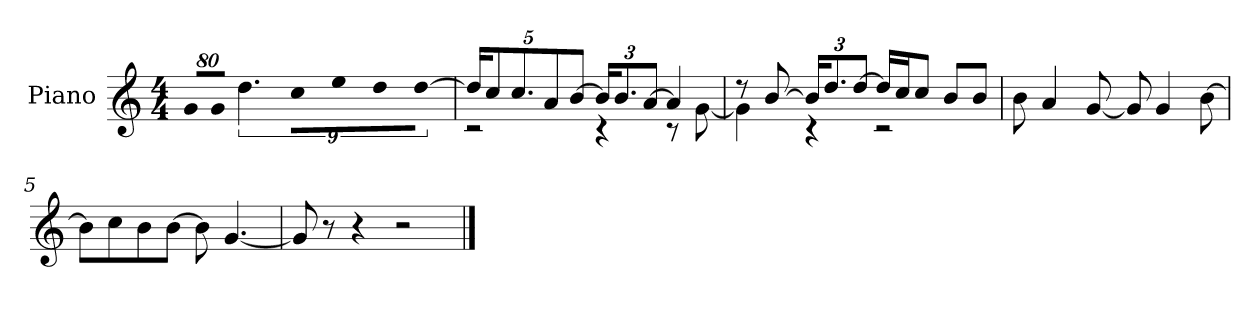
**kern
*part1
*staff1
*I"Piano
*I'P-no
*clefG2
*k[]
*M4/4
*MM90
=1
!LO:N:vis=8
640%71g/L
!LO:N:vis=8
640%71g/J
9%2.dd\
!LO:N:vis=8
640%71cc\L
!LO:N:vis=8
640%71ee\
!LO:N:vis=8
640%71dd\
!LO:N:vis=8
[640%71dd\J
=2
*Xbrackettup
*^
20dd/KL]	2r
10cc/	.
10.cc/	.
10a/	.
[10b/J	.
24b/KL]	4r
12.b/	.
[12a/J	.
4a/]	8r
.	[8g\
=3	=3
8r	4g\]
[8b/	.
24b/KL]	4r
12.dd/	.
[12dd/J	.
16dd/LL]	2r
16cc/J	.
8cc/J	.
8b/L	.
8b/J	.
*v	*v
=4
8b\
4a/
[8g/
8g/]
4g/
[8b\
!!LO:LB:g=z
=5
8b\L]
8cc\
8b\
[8b\J
8b\]
[4.g/
=6
8g/]
8r
4r
2r
==
*-
